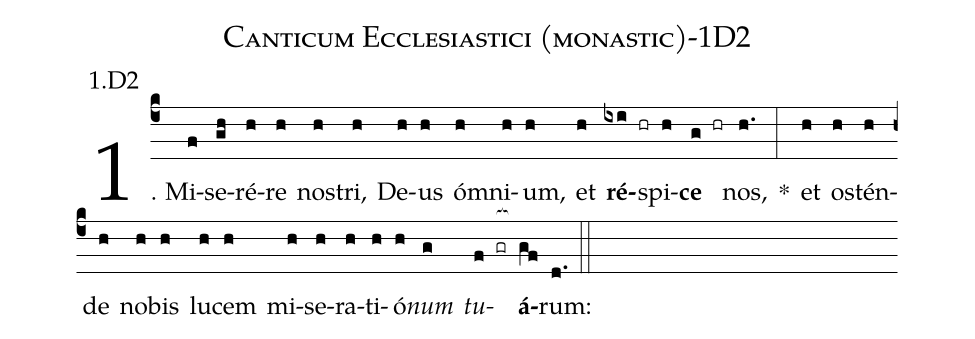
name: Canticum Ecclesiastici (monastic)-1D2;
annotation: 1.D2;
%%
(c4)1. Mi(f)se(gh)ré(h)re(h) nos(h)tri,(h) De(h)us(h) óm(h)ni(h)um,(h) et(h) <b>ré</b>(ixi hr)spi(h)<b>ce</b>(g hr) nos,(h.) *(:) et(h) os(h)tén(h)de(h) no(h)bis(h) lu(h)cem(h) mi(h)se(h)ra(h)ti(h)ó(h)<i>num</i>(g) <i>tu</i>(f gr[ocb:1{])<b>á</b>(gf[ocb:0}])rum:(d.) (::)
